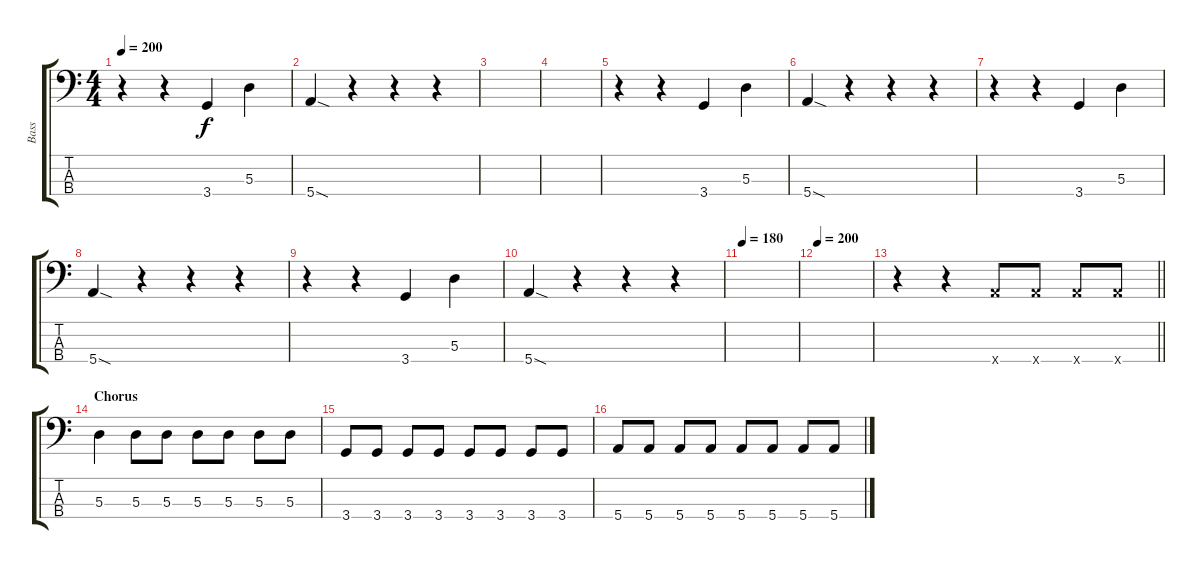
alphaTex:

\track ("Bass" "Bass") {instrument electricbasspick}
\staff {score tabs}
\tuning (G2 D2 A1 E1) {hide}
\ts (4 4)
\tempo 200
\clef f4
\ks c
r.4{dy f} r.4 3.4.4 5.3.4 |
5.4{sod}.4 r.4 r.4 r.4 |
|
|
r.4 r.4 3.4.4 5.3.4 |
5.4{sod}.4 r.4 r.4 r.4 |
r.4 r.4 3.4.4 5.3.4 |
5.4{sod}.4 r.4 r.4 r.4 |
r.4 r.4 3.4.4 5.3.4 |
5.4{sod}.4 r.4 r.4 r.4 |
\tempo 180
|
\tempo 200
|
\barLineRight lightlight
r.4 r.4 5.4{x}.8 5.4{x}.8 5.4{x}.8 5.4{x}.8 |
\section ("" "Chorus")
5.3.4 5.3.8 5.3.8 5.3.8 5.3.8 5.3.8 5.3.8 |
3.4.8 3.4.8 3.4.8 3.4.8 3.4.8 3.4.8 3.4.8 3.4.8 |
5.4.8 5.4.8 5.4.8 5.4.8 5.4.8 5.4.8 5.4.8 5.4.8
